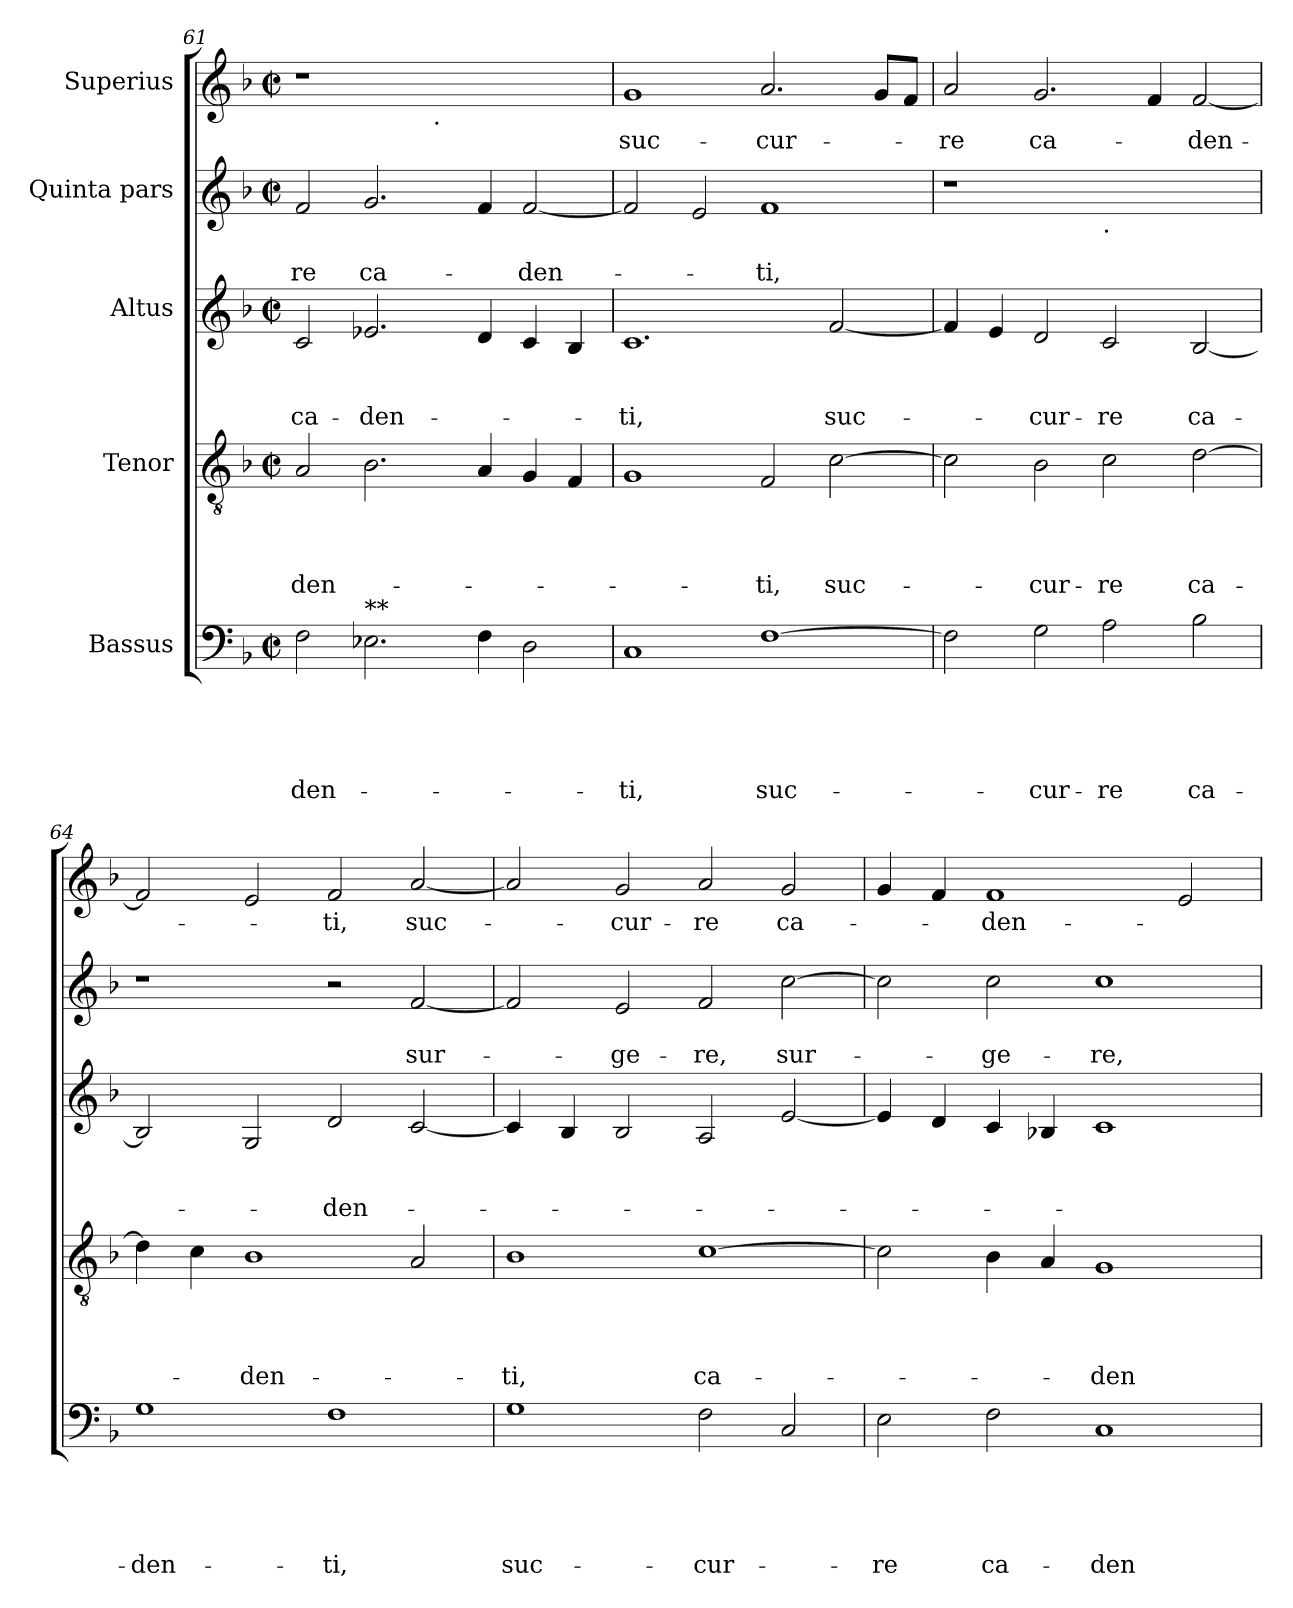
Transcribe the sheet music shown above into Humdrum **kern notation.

**kern	**text	**text	**text	**text	**text	**kern	**text	**text	**text	**text	**kern	**text	**text	**text	**kern	**text	**text	**kern	**text
*part5	*part5	*part5	*part5	*part5	*part5	*part4	*part4	*part4	*part4	*part4	*part3	*part3	*part3	*part3	*part2	*part2	*part2	*part1	*part1
*staff5	*staff5	*staff5	*staff5	*staff5	*staff5	*staff4	*staff4	*staff4	*staff4	*staff4	*staff3	*staff3	*staff3	*staff3	*staff2	*staff2	*staff2	*staff1	*staff1
*I"Bassus	*	*	*	*	*	*I"Tenor	*	*	*	*	*I"Altus	*	*	*	*I"Quinta pars	*	*	*I"Superius	*
!!LO:LB:g=z
*clefF4	*	*	*	*	*	*clefGv2	*	*	*	*	*clefG2	*	*	*	*clefG2	*	*	*clefG2	*
*k[b-]	*	*	*	*	*	*k[b-]	*	*	*	*	*k[b-]	*	*	*	*k[b-]	*	*	*k[b-]	*
*F:	*	*	*	*	*	*F:	*	*	*	*	*F:	*	*	*	*F:	*	*	*F:	*
*M2/2	*	*	*	*	*	*M2/2	*	*	*	*	*M2/2	*	*	*	*M2/2	*	*	*M2/2	*
*met(c|)	*	*	*	*	*	*met(c|)	*	*	*	*	*met(c|)	*	*	*	*met(c|)	*	*	*met(c|)	*
=61	=61	=61	=61	=61	=61	=61	=61	=61	=61	=61	=61	=61	=61	=61	=61	=61	=61	=61	=61
!	!	!	!	!	!LO:LY:b	!	!	!	!	!LO:LY:b	!	!	!	!LO:LY:b	!	!	!LO:LY:b	!	!
2F\	.	.	.	.	-den-	2A/	.	.	.	-den-	2c/	.	.	ca-	2f/	.	-re	1r	.
!LO:TX:a:t=**	!	!	!	!	!	!	!	!	!	!	!	!	!	!	!	!	!	!	!
!	!	!	!	!	!	!	!	!	!	!	!	!	!	!LO:LY:b	!	!	!LO:LY:b	!	!
2.E-X\	.	.	.	.	.	2.B-\	.	.	.	.	2.e-X/	.	.	-den-	2.g/	.	ca-	.	.
!	!	!	!	!	!	!	!	!	!	!	!	!	!	!	!	!	!	!LO:TX:b:t=.	!
.	.	.	.	.	.	.	.	.	.	.	.	.	.	.	.	.	.	1ryy	.
4F\	.	.	.	.	.	4A/	.	.	.	.	4d/	.	.	.	4f/	.	.	.	.
!	!	!	!	!	!	!	!	!	!	!	!	!	!	!	!	!	!LO:LY:b	!	!
2D\	.	.	.	.	.	4G/	.	.	.	.	4c/	.	.	.	[<2f/	.	-den-	.	.
.	.	.	.	.	.	4F/	.	.	.	.	4B-/	.	.	.	.	.	.	.	.
=62	=62	=62	=62	=62	=62	=62	=62	=62	=62	=62	=62	=62	=62	=62	=62	=62	=62	=62	=62
!	!	!	!	!	!LO:LY:b	!	!	!	!	!	!	!	!	!LO:LY:b	!	!	!	!	!LO:LY:b
1C	.	.	.	.	-ti,	1G	.	.	.	.	1.c	.	.	-ti,	2f/]	.	.	1g	suc-
.	.	.	.	.	.	.	.	.	.	.	.	.	.	.	2e/	.	.	.	.
!	!	!	!	!	!LO:LY:b	!	!	!	!	!LO:LY:b	!	!	!	!	!	!	!LO:LY:b	!	!LO:LY:b
[>1F	.	.	.	.	suc-	2F/	.	.	.	-ti,	.	.	.	.	1f	.	-ti,	2.a/	-cur-
!	!	!	!	!	!	!	!	!	!	!LO:LY:b	!	!	!	!LO:LY:b	!	!	!	!	!
.	.	.	.	.	.	[>2c\	.	.	.	suc-	[<2f/	.	.	suc-	.	.	.	.	.
.	.	.	.	.	.	.	.	.	.	.	.	.	.	.	.	.	.	8g/L	.
.	.	.	.	.	.	.	.	.	.	.	.	.	.	.	.	.	.	8f/J	.
=63	=63	=63	=63	=63	=63	=63	=63	=63	=63	=63	=63	=63	=63	=63	=63	=63	=63	=63	=63
!	!	!	!	!	!	!	!	!	!	!	!	!	!	!	!	!	!	!	!LO:LY:b
2F\]	.	.	.	.	.	2c\]	.	.	.	.	4f/]	.	.	.	1r	.	.	2a/	-re
.	.	.	.	.	.	.	.	.	.	.	4e/	.	.	.	.	.	.	.	.
!	!	!	!	!	!LO:LY:b	!	!	!	!	!LO:LY:b	!	!	!	!LO:LY:b	!	!	!	!	!LO:LY:b
2G\	.	.	.	.	-cur-	2B-\	.	.	.	-cur-	2d/	.	.	-cur-	.	.	.	2.g/	ca-
!	!	!	!	!	!	!	!	!	!	!	!	!	!	!	!LO:TX:b:t=.	!	!	!	!
!	!	!	!	!	!LO:LY:b	!	!	!	!	!LO:LY:b	!	!	!	!LO:LY:b	!	!	!	!	!
2A\	.	.	.	.	-re	2c\	.	.	.	-re	2c/	.	.	-re	1ryy	.	.	.	.
.	.	.	.	.	.	.	.	.	.	.	.	.	.	.	.	.	.	4f/	.
!	!	!	!	!	!LO:LY:b	!	!	!	!	!LO:LY:b	!	!	!	!LO:LY:b	!	!	!	!	!LO:LY:b
2B-\	.	.	.	.	ca-	[>2d\	.	.	.	ca-	[<2B-/	.	.	ca-	.	.	.	[<2f/	-den-
=64	=64	=64	=64	=64	=64	=64	=64	=64	=64	=64	=64	=64	=64	=64	=64	=64	=64	=64	=64
!	!	!	!	!	!LO:LY:b	!	!	!	!	!	!	!	!	!	!	!	!	!	!
1G	.	.	.	.	-den-	4d\]	.	.	.	.	2B-/]	.	.	.	1r	.	.	2f/]	.
.	.	.	.	.	.	4c\	.	.	.	.	.	.	.	.	.	.	.	.	.
!	!	!	!	!	!	!	!	!	!	!LO:LY:b	!	!	!	!	!	!	!	!	!
.	.	.	.	.	.	1B-	.	.	.	-den-	2G/	.	.	.	.	.	.	2e/	.
!	!	!	!	!	!LO:LY:b	!	!	!	!	!	!	!	!	!LO:LY:b	!	!	!	!	!LO:LY:b
1F	.	.	.	.	-ti,	.	.	.	.	.	2d/	.	.	-den-	2r	.	.	2f/	-ti,
!	!	!	!	!	!	!	!	!	!	!	!	!	!	!	!	!	!LO:LY:b	!	!LO:LY:b
.	.	.	.	.	.	2A/	.	.	.	.	[<2c/	.	.	.	[<2f/	.	sur-	[<2a/	suc-
=65	=65	=65	=65	=65	=65	=65	=65	=65	=65	=65	=65	=65	=65	=65	=65	=65	=65	=65	=65
!	!	!	!	!	!LO:LY:b	!	!	!	!	!LO:LY:b	!	!	!	!	!	!	!	!	!
1G	.	.	.	.	suc-	1B-	.	.	.	-ti,	4c/]	.	.	.	2f/]	.	.	2a/]	.
.	.	.	.	.	.	.	.	.	.	.	4B-/	.	.	.	.	.	.	.	.
!	!	!	!	!	!	!	!	!	!	!	!	!	!	!	!	!	!LO:LY:b	!	!LO:LY:b
.	.	.	.	.	.	.	.	.	.	.	2B-/	.	.	.	2e/	.	-ge-	2g/	-cur-
!	!	!	!	!	!LO:LY:b	!	!	!	!	!LO:LY:b	!	!	!	!	!	!	!LO:LY:b	!	!LO:LY:b
2F\	.	.	.	.	-cur-	[<1c	.	.	.	ca-	2A/	.	.	.	2f/	.	-re,	2a/	-re
!	!	!	!	!	!	!	!	!	!	!	!	!	!	!	!	!	!LO:LY:b	!	!LO:LY:b
2C/	.	.	.	.	.	.	.	.	.	.	[<2e/	.	.	.	[<2cc\	.	sur-	2g/	ca-
!!LO:LB:g=z
=66	=66	=66	=66	=66	=66	=66	=66	=66	=66	=66	=66	=66	=66	=66	=66	=66	=66	=66	=66
!	!	!	!	!	!LO:LY:b	!	!	!	!	!	!	!	!	!	!	!	!	!	!
2E\	.	.	.	.	-re	2c\]	.	.	.	.	4e/]	.	.	.	2cc\]	.	.	4g/	.
.	.	.	.	.	.	.	.	.	.	.	4d/	.	.	.	.	.	.	4f/	.
!	!	!	!	!	!LO:LY:b	!	!	!	!	!	!	!	!	!	!	!	!LO:LY:b	!	!LO:LY:b
2F\	.	.	.	.	ca-	4B-\	.	.	.	.	4c/	.	.	.	2cc\	.	-ge-	1f	-den-
.	.	.	.	.	.	4A/	.	.	.	.	4B-X/	.	.	.	.	.	.	.	.
!	!	!	!	!	!LO:LY:b	!	!	!	!	!LO:LY:b	!	!	!	!	!	!	!LO:LY:b	!	!
1C	.	.	.	.	-den-	1G	.	.	.	-den-	1c	.	.	.	1cc	.	-re,	.	.
.	.	.	.	.	.	.	.	.	.	.	.	.	.	.	.	.	.	2e/	.
=	=	=	=	=	=	=	=	=	=	=	=	=	=	=	=	=	=	=	=
*-	*-	*-	*-	*-	*-	*-	*-	*-	*-	*-	*-	*-	*-	*-	*-	*-	*-	*-	*-
